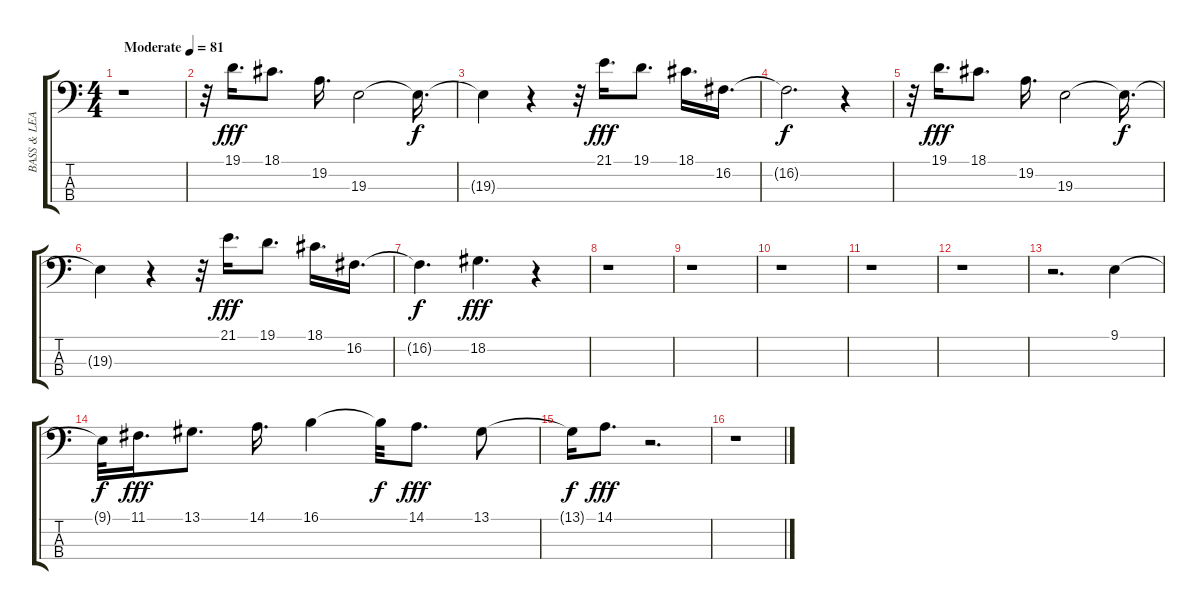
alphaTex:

\track ("BASS & LEAD" "BASS & LEA") {instrument lead8bassandlead}
\staff {score tabs}
\tuning (G2 D2 A1 E1) {hide}
\ts (4 4)
\tempo (81 "Moderate")
\clef f4
\ks c
r.1{dy fff instrument lead8bassandlead} |
r.32 19.1.16{d} 18.1.8{d} 19.2.16{d} 19.3.2 19.3{t}.16{d dy f} |
19.3{t}.4 r.4 r.32 21.1.16{d dy fff} 19.1.8{d} 18.1.16{d} 16.2.16{d} |
16.2{t}.2{d dy f} r.4 |
r.32 19.1.16{d dy fff} 18.1.8{d} 19.2.16{d} 19.3.2 19.3{t}.16{d dy f} |
19.3{t}.4 r.4 r.32 21.1.16{d dy fff} 19.1.8{d} 18.1.16{d} 16.2.16{d} |
16.2{t}.4{d dy f} 18.2.4{d dy fff} r.4 |
r.1 |
r.1 |
r.1 |
r.1 |
r.1 |
r.2{d} 9.1.4 |
9.1{t}.32{dy f} 11.1.16{d dy fff} 13.1.8{d} 14.1.16{d} 16.1.4 16.1{t}.32{dy f} 14.1.8{d dy fff} 13.1.8 |
13.1{t}.16{dy f} 14.1.8{d dy fff} r.2{d} |
r.1
